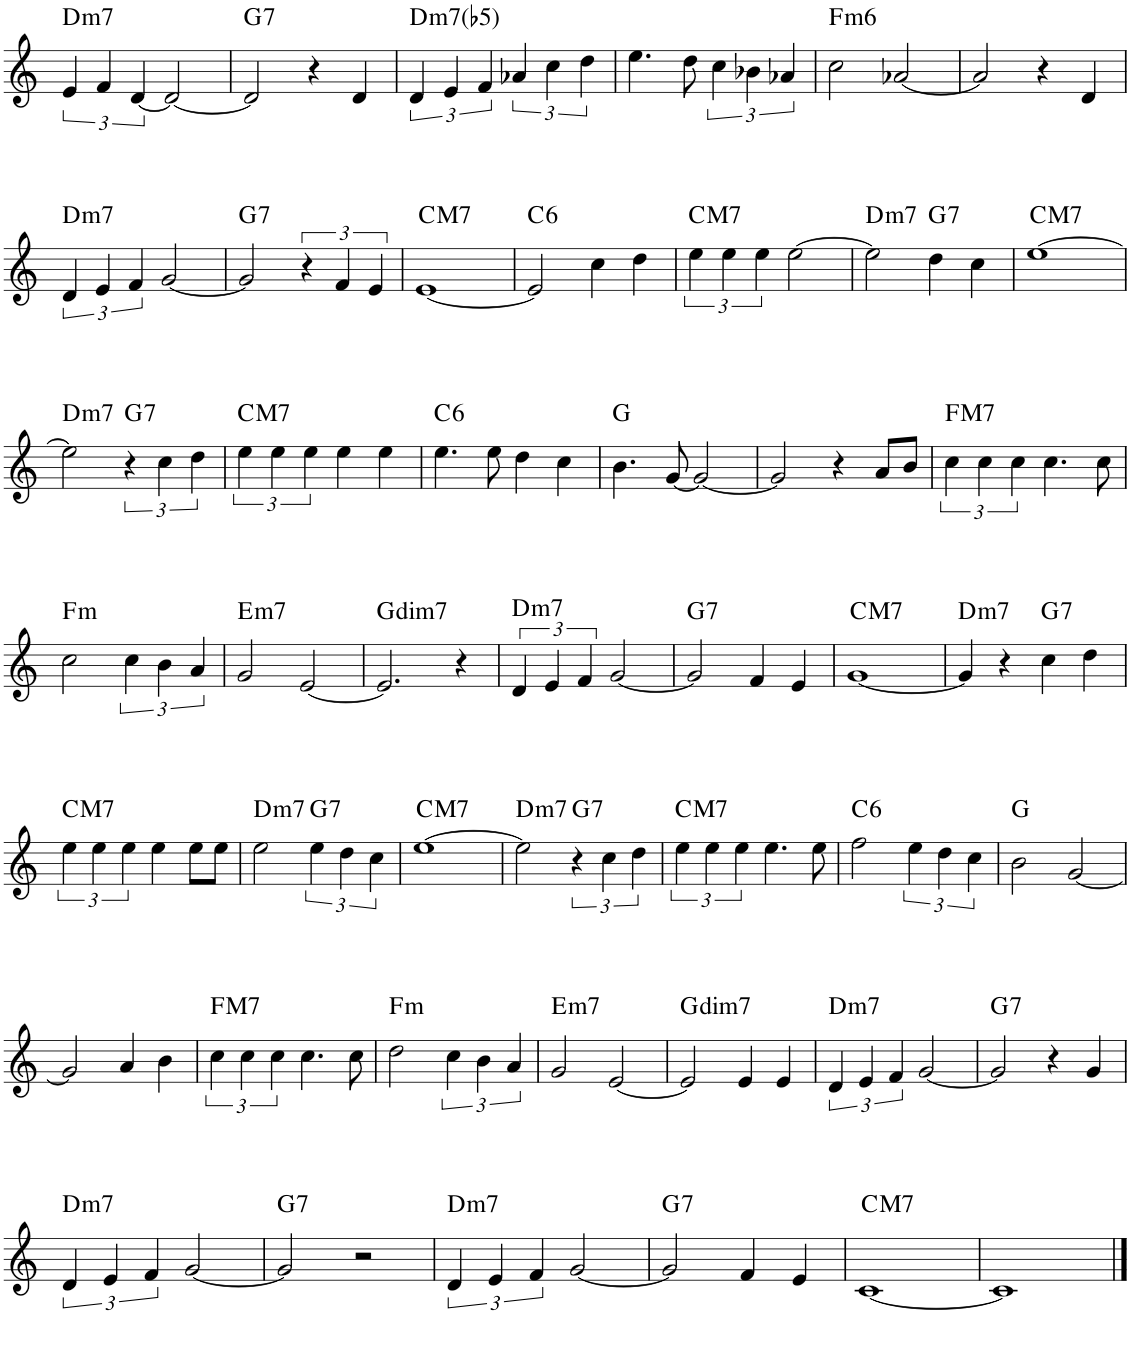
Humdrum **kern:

**kern	**harte
*part1	*part1
*staff1	*
*I"Piano	*
*I'Pno.	*
!!LO:PB:g=z
*clefG2	*
*k[]	*
*M4/4	*
=55	=55
!	!LO:H:kt=m7
6e/	D:min7
6f/	.
[6d/	.
2d/_	.
=56	=56
!	!LO:H:kt=7
2d/]	G:7
4r	.
4d/	.
=57	=57
!	!LO:H:kt=m7(b5)
6d/	D:hdim7
6e/	.
6f/	.
6a-X/	.
6cc\	.
6dd\	.
=58	=58
4.ee\	.
8dd\	.
6cc\	.
6b-X\	.
6a-X/	.
=59	=59
!	!LO:H:kt=m6
2cc\	F:min6
[2a-X/	.
=60	=60
2a-/]	.
4r	.
4d/	.
!!LO:LB:g=z
=61	=61
!	!LO:H:kt=m7
6d/	D:min7
6e/	.
6f/	.
[2g/	.
=62	=62
!	!LO:H:kt=7
2g/]	G:7
6r	.
6f/	.
6e/	.
=63	=63
!	!LO:H:kt=M7
[1e	C:maj7
=64	=64
!	!LO:H:kt=6
2e/]	C:maj6
4cc\	.
4dd\	.
=65	=65
!	!LO:H:kt=M7
6ee\	C:maj7
6ee\	.
6ee\	.
[2ee\	.
=66	=66
!	!LO:H:kt=m7
2ee\]	D:min7
!	!LO:H:kt=7
4dd\	G:7
4cc\	.
=67	=67
!	!LO:H:kt=M7
[1ee	C:maj7
!!LO:LB:g=z
=68	=68
!	!LO:H:kt=m7
2ee\]	D:min7
!	!LO:H:kt=7
6r	G:7
6cc\	.
6dd\	.
=69	=69
!	!LO:H:kt=M7
6ee\	C:maj7
6ee\	.
6ee\	.
4ee\	.
4ee\	.
=70	=70
!	!LO:H:kt=6
4.ee\	C:maj6
8ee\	.
4dd\	.
4cc\	.
=71	=71
4.b\	G:maj
[8g/	.
2g/_	.
=72	=72
2g/]	.
4r	.
8a/L	.
8b/J	.
=73	=73
!	!LO:H:kt=M7
6cc\	F:maj7
6cc\	.
6cc\	.
4.cc\	.
8cc\	.
!!LO:LB:g=z
=74	=74
!	!LO:H:kt=m
2cc\	F:min
6cc\	.
6b\	.
6a/	.
=75	=75
!	!LO:H:kt=m7
2g/	E:min7
[2e/	.
=76	=76
!	!LO:H:kt=dim7
2.e/]	G:dim7
4r	.
=77	=77
!	!LO:H:kt=m7
6d/	D:min7
6e/	.
6f/	.
[2g/	.
=78	=78
!	!LO:H:kt=7
2g/]	G:7
4f/	.
4e/	.
=79	=79
!	!LO:H:kt=M7
[1g	C:maj7
=80	=80
!	!LO:H:kt=m7
4g/]	D:min7
4r	.
!	!LO:H:kt=7
4cc\	G:7
4dd\	.
!!LO:LB:g=z
=81	=81
!	!LO:H:kt=M7
6ee\	C:maj7
6ee\	.
6ee\	.
4ee\	.
8ee\L	.
8ee\J	.
=82	=82
!	!LO:H:kt=m7
2ee\	D:min7
!	!LO:H:kt=7
6ee\	G:7
6dd\	.
6cc\	.
=83	=83
!	!LO:H:kt=M7
[1ee	C:maj7
=84	=84
!	!LO:H:kt=m7
2ee\]	D:min7
!	!LO:H:kt=7
6r	G:7
6cc\	.
6dd\	.
=85	=85
!	!LO:H:kt=M7
6ee\	C:maj7
6ee\	.
6ee\	.
4.ee\	.
8ee\	.
=86	=86
!	!LO:H:kt=6
2ff\	C:maj6
6ee\	.
6dd\	.
6cc\	.
=87	=87
2b\	G:maj
[2g/	.
!!LO:LB:g=z
=88	=88
2g/]	.
4a/	.
4b\	.
=89	=89
!	!LO:H:kt=M7
6cc\	F:maj7
6cc\	.
6cc\	.
4.cc\	.
8cc\	.
=90	=90
!	!LO:H:kt=m
2dd\	F:min
6cc\	.
6b\	.
6a/	.
=91	=91
!	!LO:H:kt=m7
2g/	E:min7
[2e/	.
=92	=92
!	!LO:H:kt=dim7
2e/]	G:dim7
4e/	.
4e/	.
=93	=93
!	!LO:H:kt=m7
6d/	D:min7
6e/	.
6f/	.
[2g/	.
=94	=94
!	!LO:H:kt=7
2g/]	G:7
4r	.
4g/	.
!!LO:LB:g=z
=95	=95
!	!LO:H:kt=m7
6d/	D:min7
6e/	.
6f/	.
[2g/	.
=96	=96
!	!LO:H:kt=7
2g/]	G:7
2r	.
=97	=97
!	!LO:H:kt=m7
6d/	D:min7
6e/	.
6f/	.
[2g/	.
=98	=98
!	!LO:H:kt=7
2g/]	G:7
4f/	.
4e/	.
=99	=99
!	!LO:H:kt=M7
[1c	C:maj7
=100	=100
1c]	.
==	==
*-	*-
